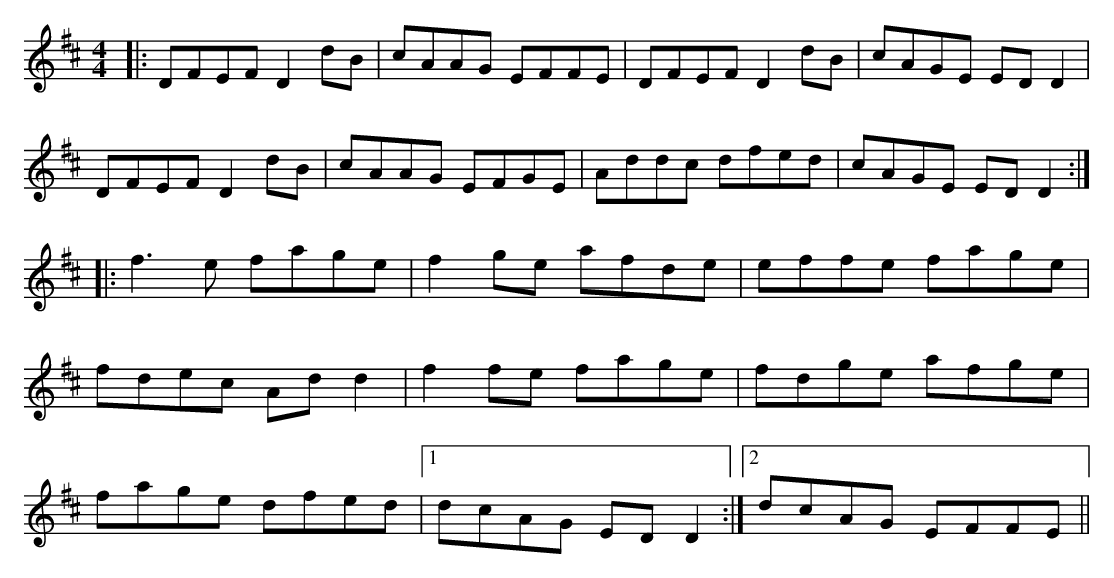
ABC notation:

X:1
M:4/4
K:D
|:DFEF D2dB|cAAG EFFE|DFEF D2dB|cAGE EDD2|
DFEF D2dB|cAAG EFGE|Addc dfed|cAGE EDD2:|
|:f3e fage|f2ge afde|effe fage|
fdec Add2|f2fe fage|fdge afge|
fage dfed|1 dcAG EDD2:|2 dcAG EFFE||
